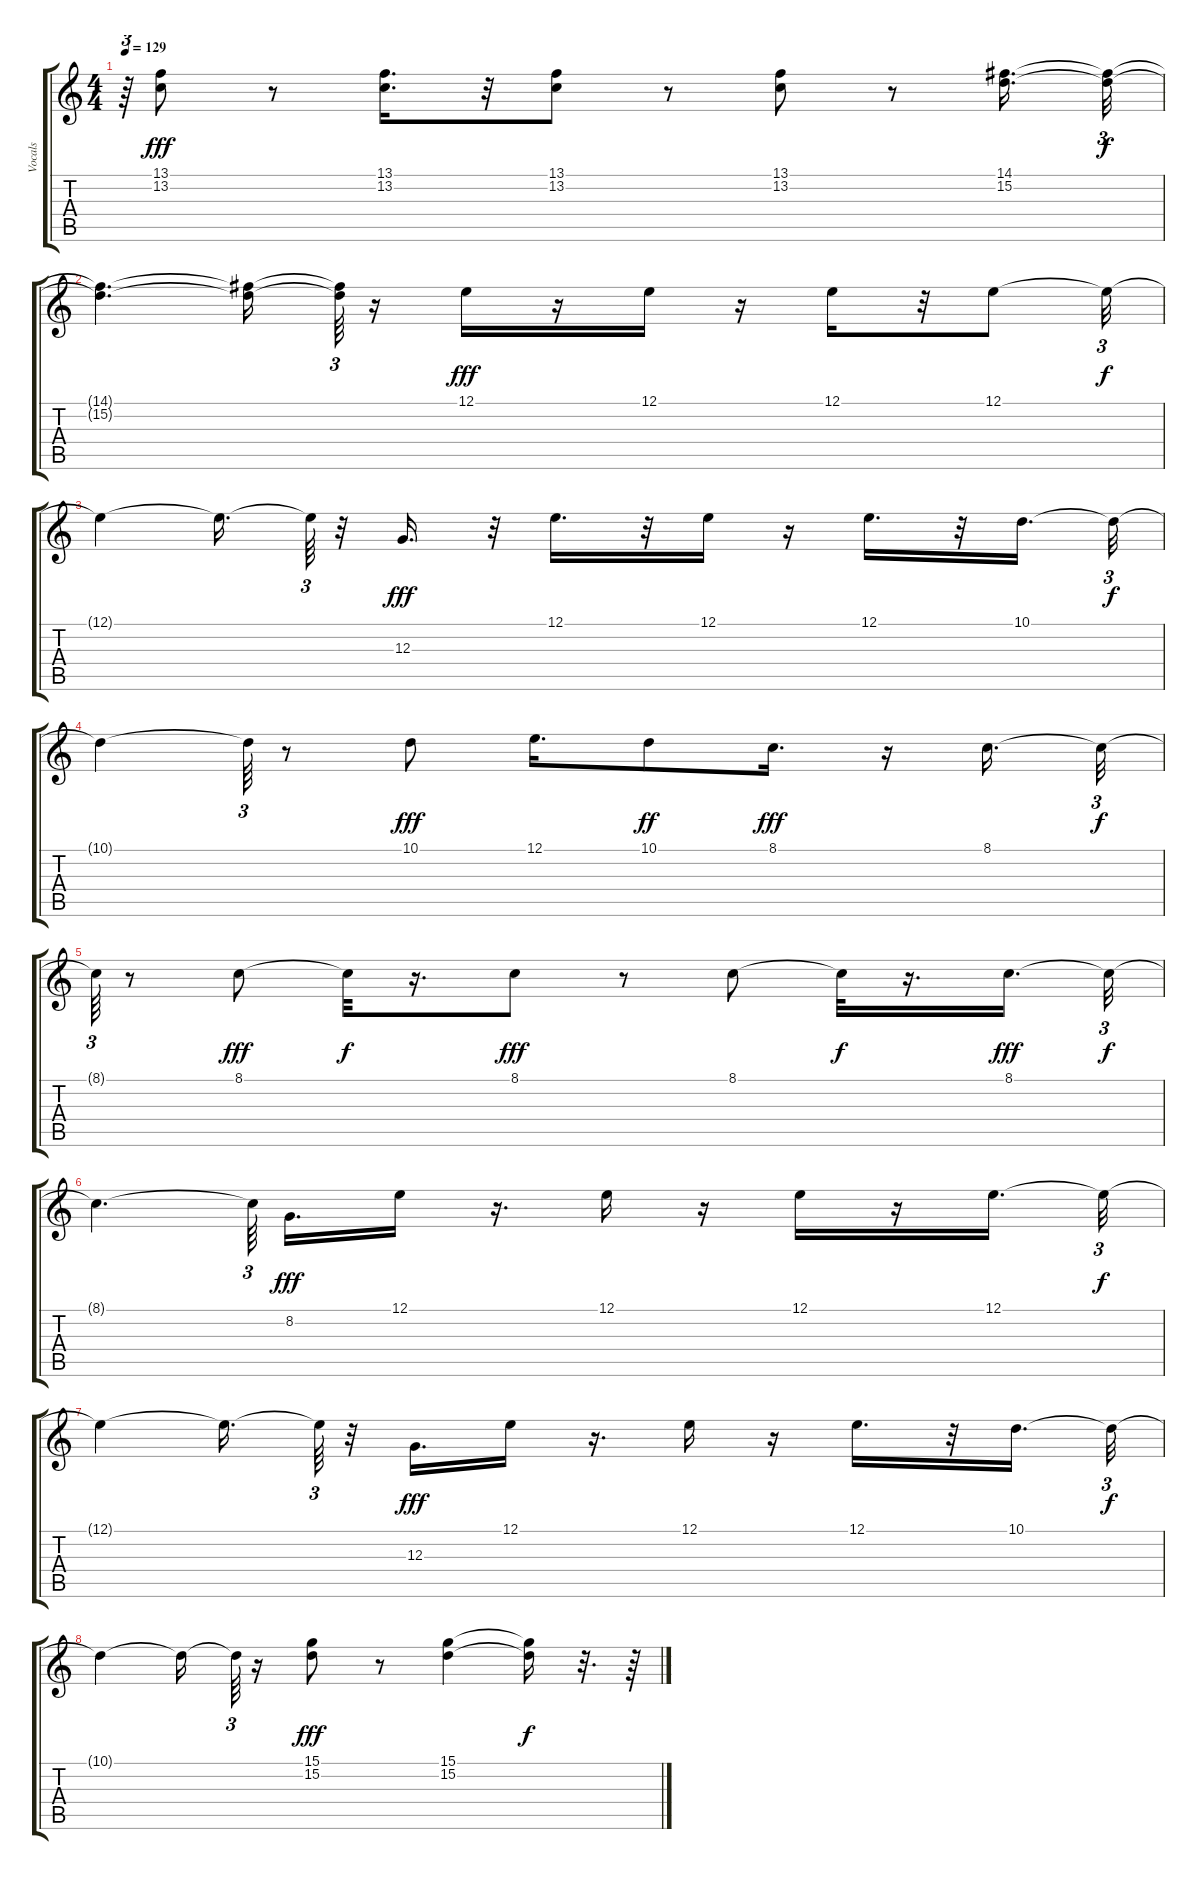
\track ("Vocals" "Vocals") {instrument flute}
\staff {score tabs}
\tuning (E4 B3 G3 D3 A2 E2) {hide}
\ts (4 4)
\tempo 129
\clef g2
\ks c
r.64{tu (3 2) dy f} (13.1 13.2).8{dy fff} r.8 (13.1 13.2).16{d} r.32 (13.1 13.2).8 r.8 (13.1 13.2).8 r.8 (14.1 15.2).16{d} (14.1{t} 15.2{t}).32{tu (3 2) dy f} |
(14.1{t} 15.2{t}).4{d} (14.1{t} 15.2{t}).16 (14.1{t} 15.2{t}).64{tu (3 2)} r.16 12.1.16{dy fff} r.16 12.1.16 r.16 12.1.16 r.32 12.1.8 12.1{t}.32{tu (3 2) dy f} |
12.1{t}.4 12.1{t}.16{d} 12.1{t}.64{tu (3 2)} r.32 12.3.16{d dy fff} r.32 12.1.16{d} r.32 12.1.16 r.16 12.1.16{d} r.32 10.1.16{d} 10.1{t}.32{tu (3 2) dy f} |
10.1{t}.4 10.1{t}.64{tu (3 2)} r.8 10.1.8{dy fff} 12.1.16{d} 10.1.8{dy ff} 8.1.16{d dy fff} r.16 8.1.16{d} 8.1{t}.32{tu (3 2) dy f} |
8.1{t}.64{tu (3 2)} r.8 8.1.8{dy fff} 8.1{t}.32{dy f} r.16{d} 8.1.8{dy fff} r.8 8.1.8 8.1{t}.32{dy f} r.16{d} 8.1.16{d dy fff} 8.1{t}.32{tu (3 2) dy f} |
8.1{t}.4{d} 8.1{t}.64{tu (3 2) beam splitsecondary} 8.2.16{d dy fff} 12.1.16 r.16{d} 12.1.16 r.16 12.1.16 r.16 12.1.16{d} 12.1{t}.32{tu (3 2) dy f} |
12.1{t}.4 12.1{t}.16{d} 12.1{t}.64{tu (3 2)} r.32 12.3.16{d dy fff} 12.1.16 r.16{d} 12.1.16 r.16 12.1.16{d} r.32 10.1.16{d} 10.1{t}.32{tu (3 2) dy f} |
10.1{t}.4 10.1{t}.16 10.1{t}.64{tu (3 2)} r.16 (15.1 15.2).8{dy fff} r.8 (15.1 15.2).4 (15.1{t} 15.2{t}).16{dy f} r.32{d} r.64
